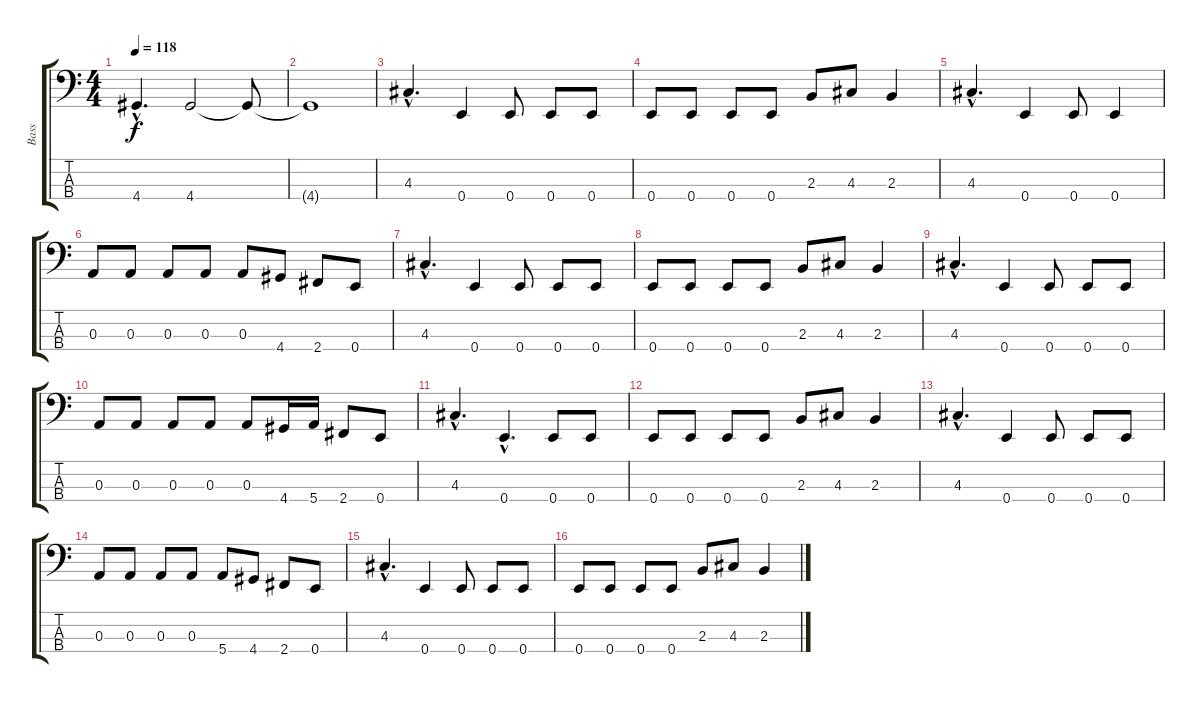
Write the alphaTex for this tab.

\track ("Bass" "Bass") {instrument electricbassfinger}
\staff {score tabs}
\tuning (G2 D2 A1 E1) {hide}
\ts (4 4)
\tempo 118
\clef f4
\ks c
4.4{hac t}.4{d dy f} 4.4.2 4.4{t}.8 |
4.4{t}.1 |
4.3{hac}.4{d} 0.4.4 0.4.8 0.4.8 0.4.8 |
0.4.8 0.4.8 0.4.8 0.4.8 2.3.8 4.3.8 2.3.4 |
4.3{hac}.4{d} 0.4.4 0.4.8 0.4.4 |
0.3.8 0.3.8 0.3.8 0.3.8 0.3.8 4.4.8 2.4.8 0.4.8 |
4.3{hac}.4{d} 0.4.4 0.4.8 0.4.8 0.4.8 |
0.4.8 0.4.8 0.4.8 0.4.8 2.3.8 4.3.8 2.3.4 |
4.3{hac}.4{d} 0.4.4 0.4.8 0.4.8 0.4.8 |
0.3.8 0.3.8 0.3.8 0.3.8 0.3.8 4.4.16 5.4.16 2.4.8 0.4.8 |
4.3{hac}.4{d} 0.4{hac}.4{d} 0.4.8 0.4.8 |
0.4.8 0.4.8 0.4.8 0.4.8 2.3.8 4.3.8 2.3.4 |
4.3{hac}.4{d} 0.4.4 0.4.8 0.4.8 0.4.8 |
0.3.8 0.3.8 0.3.8 0.3.8 5.4.8 4.4.8 2.4.8 0.4.8 |
4.3{hac}.4{d} 0.4.4 0.4.8 0.4.8 0.4.8 |
0.4.8 0.4.8 0.4.8 0.4.8 2.3.8 4.3.8 2.3.4
